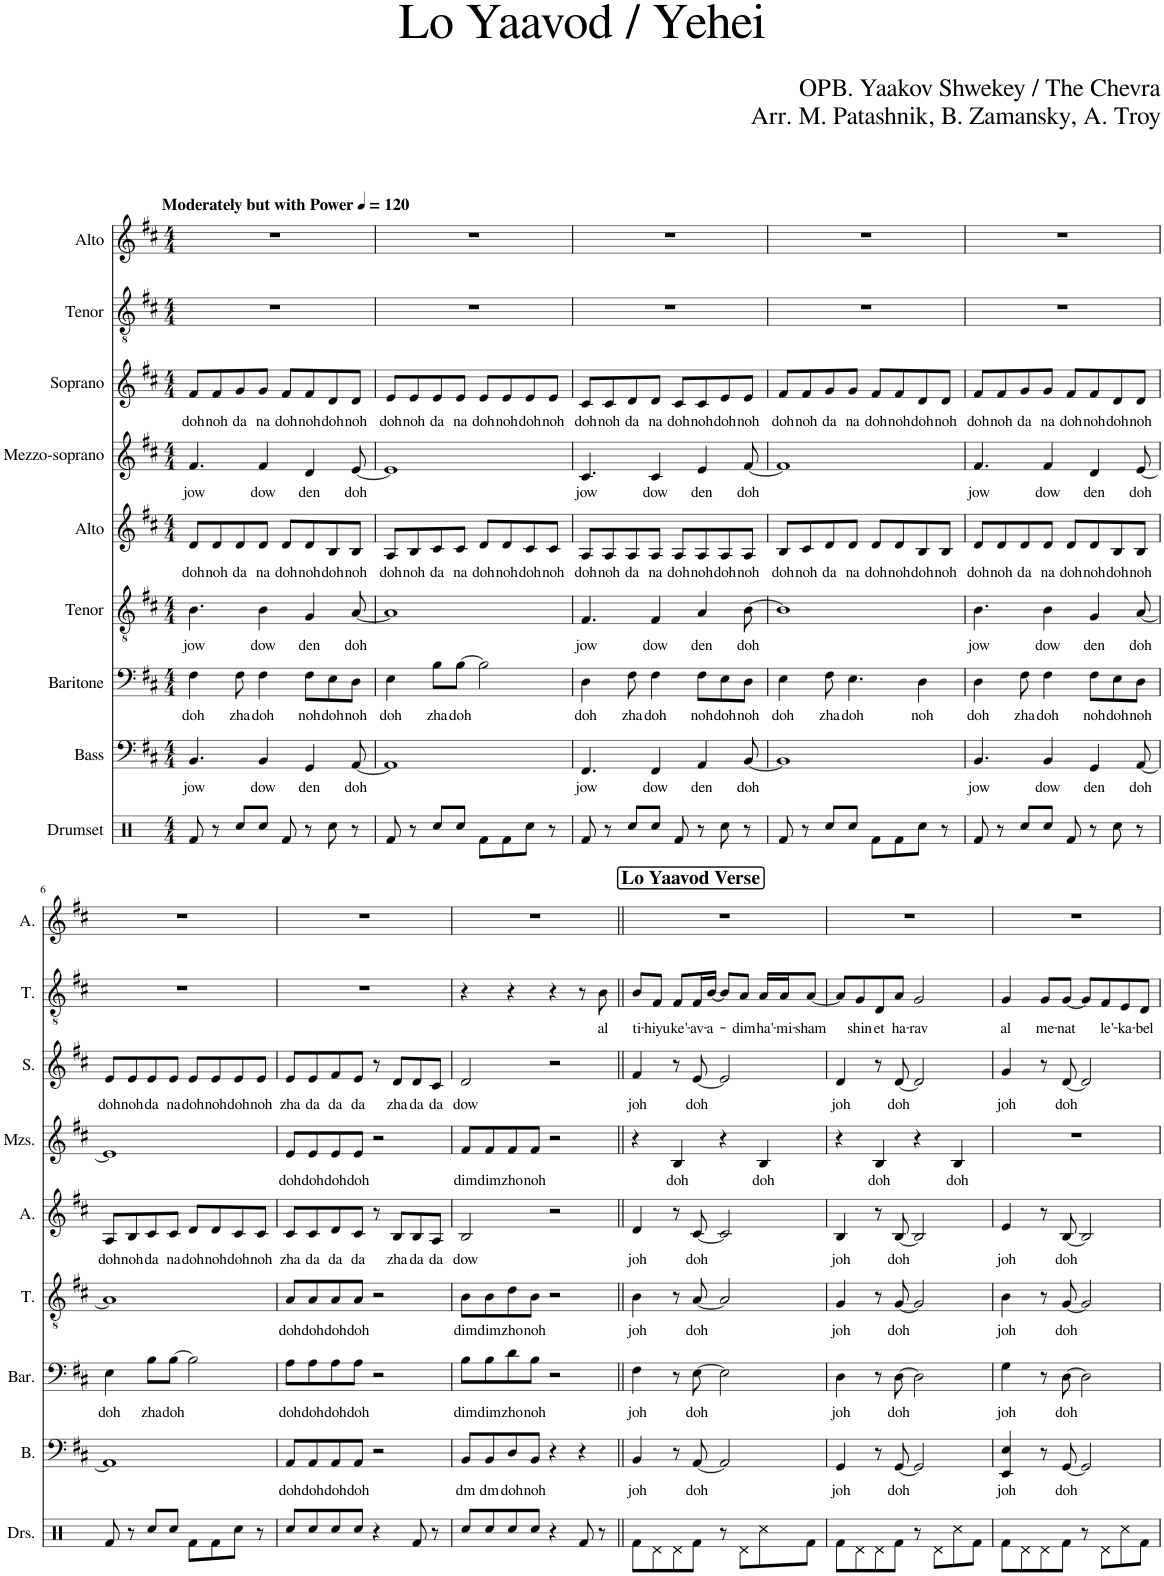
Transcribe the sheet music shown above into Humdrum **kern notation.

**kern	**kern	**text	**kern	**text	**kern	**text	**kern	**text	**kern	**text	**kern	**text	**kern	**text	**kern
*part9	*part8	*part8	*part7	*part7	*part6	*part6	*part5	*part5	*part4	*part4	*part3	*part3	*part2	*part2	*part1
*staff9	*staff8	*staff8	*staff7	*staff7	*staff6	*staff6	*staff5	*staff5	*staff4	*staff4	*staff3	*staff3	*staff2	*staff2	*staff1
*I"Drumset	*I"Bass	*	*I"Baritone	*	*I"Tenor	*	*I"Alto	*	*I"Mezzo-soprano	*	*I"Soprano	*	*I"Tenor	*	*I"Alto
*I'Drs.	*I'B.	*	*I'Bar.	*	*I'T.	*	*I'A.	*	*I'Mzs.	*	*I'S.	*	*I'T.	*	*I'A.
*clefX	*clefF4	*	*clefF4	*	*clefGv2	*	*clefG2	*	*clefG2	*	*clefG2	*	*clefGv2	*	*clefG2
*k[]	*k[f#c#]	*	*k[f#c#]	*	*k[f#c#]	*	*k[f#c#]	*	*k[f#c#]	*	*k[f#c#]	*	*k[f#c#]	*	*k[f#c#]
*M4/4	*M4/4	*	*M4/4	*	*M4/4	*	*M4/4	*	*M4/4	*	*M4/4	*	*M4/4	*	*M4/4
*MM120	*MM120	*	*MM120	*	*MM120	*	*MM120	*	*MM120	*	*MM120	*	*MM120	*	*MM120
=1	=1	=1	=1	=1	=1	=1	=1	=1	=1	=1	=1	=1	=1	=1	=1
!	!	!	!	!	!	!	!	!	!	!	!	!	!	!	!LO:TX:a:B:t=Moderately but with Power
!	!	!LO:LY:b	!	!LO:LY:b	!	!LO:LY:b	!	!LO:LY:b	!	!LO:LY:b	!	!LO:LY:b	!	!	!
8Rf/	4.BB/	jow	4F#\	doh	4.B\	jow	8d/L	doh	4.f#/	jow	8f#/L	doh	1r	.	1r
!	!	!	!	!	!	!	!	!LO:LY:b	!	!	!	!LO:LY:b	!	!	!
8r	.	.	.	.	.	.	8d/	noh	.	.	8f#/	noh	.	.	.
!	!	!	!	!LO:LY:b	!	!	!	!LO:LY:b	!	!	!	!LO:LY:b	!	!	!
8Rcc/L	.	.	8F#\	zha	.	.	8d/	da	.	.	8g/	da	.	.	.
!	!	!LO:LY:b	!	!LO:LY:b	!	!LO:LY:b	!	!LO:LY:b	!	!LO:LY:b	!	!LO:LY:b	!	!	!
8Rcc/J	4BB/	dow	4F#\	doh	4B\	dow	8d/J	na	4f#/	dow	8g/J	na	.	.	.
!	!	!	!	!	!	!	!	!LO:LY:b	!	!	!	!LO:LY:b	!	!	!
8Rf/	.	.	.	.	.	.	8d/L	doh	.	.	8f#/L	doh	.	.	.
!	!	!LO:LY:b	!	!LO:LY:b	!	!LO:LY:b	!	!LO:LY:b	!	!LO:LY:b	!	!LO:LY:b	!	!	!
8r	4GG/	den	8F#\L	noh	4G/	den	8d/	noh	4d/	den	8f#/	noh	.	.	.
!	!	!	!	!LO:LY:b	!	!	!	!LO:LY:b	!	!	!	!LO:LY:b	!	!	!
8Rcc\	.	.	8E\	doh	.	.	8B/	doh	.	.	8d/	doh	.	.	.
!	!	!LO:LY:b	!	!LO:LY:b	!	!LO:LY:b	!	!LO:LY:b	!	!LO:LY:b	!	!LO:LY:b	!	!	!
8r	[8AA/	doh	8D\J	noh	[8A/	doh	8B/J	noh	[8e/	doh	8d/J	noh	.	.	.
=2	=2	=2	=2	=2	=2	=2	=2	=2	=2	=2	=2	=2	=2	=2	=2
!	!	!	!	!LO:LY:b	!	!	!	!LO:LY:b	!	!	!	!LO:LY:b	!	!	!
8Rf/	1AA]	.	4E\	doh	1A]	.	8A/L	doh	1e]	.	8e/L	doh	1r	.	1r
!	!	!	!	!	!	!	!	!LO:LY:b	!	!	!	!LO:LY:b	!	!	!
8r	.	.	.	.	.	.	8B/	noh	.	.	8e/	noh	.	.	.
!	!	!	!	!LO:LY:b	!	!	!	!LO:LY:b	!	!	!	!LO:LY:b	!	!	!
8Rcc/L	.	.	8B\L	zha	.	.	8c#/	da	.	.	8e/	da	.	.	.
!	!	!	!	!LO:LY:b	!	!	!	!LO:LY:b	!	!	!	!LO:LY:b	!	!	!
8Rcc/J	.	.	[8B\J	doh	.	.	8c#/J	na	.	.	8e/J	na	.	.	.
!	!	!	!	!	!	!	!	!LO:LY:b	!	!	!	!LO:LY:b	!	!	!
8Rf\L	.	.	2B\]	.	.	.	8d/L	doh	.	.	8e/L	doh	.	.	.
!	!	!	!	!	!	!	!	!LO:LY:b	!	!	!	!LO:LY:b	!	!	!
8Rf\	.	.	.	.	.	.	8d/	noh	.	.	8e/	noh	.	.	.
!	!	!	!	!	!	!	!	!LO:LY:b	!	!	!	!LO:LY:b	!	!	!
8Rcc\J	.	.	.	.	.	.	8c#/	doh	.	.	8e/	doh	.	.	.
!	!	!	!	!	!	!	!	!LO:LY:b	!	!	!	!LO:LY:b	!	!	!
8r	.	.	.	.	.	.	8c#/J	noh	.	.	8e/J	noh	.	.	.
=3	=3	=3	=3	=3	=3	=3	=3	=3	=3	=3	=3	=3	=3	=3	=3
!	!	!LO:LY:b	!	!LO:LY:b	!	!LO:LY:b	!	!LO:LY:b	!	!LO:LY:b	!	!LO:LY:b	!	!	!
8Rf/	4.FF#/	jow	4D\	doh	4.F#/	jow	8A/L	doh	4.c#/	jow	8c#/L	doh	1r	.	1r
!	!	!	!	!	!	!	!	!LO:LY:b	!	!	!	!LO:LY:b	!	!	!
8r	.	.	.	.	.	.	8A/	noh	.	.	8c#/	noh	.	.	.
!	!	!	!	!LO:LY:b	!	!	!	!LO:LY:b	!	!	!	!LO:LY:b	!	!	!
8Rcc/L	.	.	8F#\	zha	.	.	8A/	da	.	.	8d/	da	.	.	.
!	!	!LO:LY:b	!	!LO:LY:b	!	!LO:LY:b	!	!LO:LY:b	!	!LO:LY:b	!	!LO:LY:b	!	!	!
8Rcc/J	4FF#/	dow	4F#\	doh	4F#/	dow	8A/J	na	4c#/	dow	8d/J	na	.	.	.
!	!	!	!	!	!	!	!	!LO:LY:b	!	!	!	!LO:LY:b	!	!	!
8Rf/	.	.	.	.	.	.	8A/L	doh	.	.	8c#/L	doh	.	.	.
!	!	!LO:LY:b	!	!LO:LY:b	!	!LO:LY:b	!	!LO:LY:b	!	!LO:LY:b	!	!LO:LY:b	!	!	!
8r	4AA/	den	8F#\L	noh	4A/	den	8A/	noh	4e/	den	8c#/	noh	.	.	.
!	!	!	!	!LO:LY:b	!	!	!	!LO:LY:b	!	!	!	!LO:LY:b	!	!	!
8Rcc\	.	.	8E\	doh	.	.	8A/	doh	.	.	8e/	doh	.	.	.
!	!	!LO:LY:b	!	!LO:LY:b	!	!LO:LY:b	!	!LO:LY:b	!	!LO:LY:b	!	!LO:LY:b	!	!	!
8r	[8BB/	doh	8D\J	noh	[8B\	doh	8A/J	noh	[8f#/	doh	8e/J	noh	.	.	.
=4	=4	=4	=4	=4	=4	=4	=4	=4	=4	=4	=4	=4	=4	=4	=4
!	!	!	!	!LO:LY:b	!	!	!	!LO:LY:b	!	!	!	!LO:LY:b	!	!	!
8Rf/	1BB]	.	4E\	doh	1B]	.	8B/L	doh	1f#]	.	8f#/L	doh	1r	.	1r
!	!	!	!	!	!	!	!	!LO:LY:b	!	!	!	!LO:LY:b	!	!	!
8r	.	.	.	.	.	.	8c#/	noh	.	.	8f#/	noh	.	.	.
!	!	!	!	!LO:LY:b	!	!	!	!LO:LY:b	!	!	!	!LO:LY:b	!	!	!
8Rcc/L	.	.	8F#\	zha	.	.	8d/	da	.	.	8g/	da	.	.	.
!	!	!	!	!LO:LY:b	!	!	!	!LO:LY:b	!	!	!	!LO:LY:b	!	!	!
8Rcc/J	.	.	4.E\	doh	.	.	8d/J	na	.	.	8g/J	na	.	.	.
!	!	!	!	!	!	!	!	!LO:LY:b	!	!	!	!LO:LY:b	!	!	!
8Rf\L	.	.	.	.	.	.	8d/L	doh	.	.	8f#/L	doh	.	.	.
!	!	!	!	!	!	!	!	!LO:LY:b	!	!	!	!LO:LY:b	!	!	!
8Rf\	.	.	.	.	.	.	8d/	noh	.	.	8f#/	noh	.	.	.
!	!	!	!	!LO:LY:b	!	!	!	!LO:LY:b	!	!	!	!LO:LY:b	!	!	!
8Rcc\J	.	.	4D\	noh	.	.	8B/	doh	.	.	8d/	doh	.	.	.
!	!	!	!	!	!	!	!	!LO:LY:b	!	!	!	!LO:LY:b	!	!	!
8r	.	.	.	.	.	.	8B/J	noh	.	.	8d/J	noh	.	.	.
=5	=5	=5	=5	=5	=5	=5	=5	=5	=5	=5	=5	=5	=5	=5	=5
!	!	!LO:LY:b	!	!LO:LY:b	!	!LO:LY:b	!	!LO:LY:b	!	!LO:LY:b	!	!LO:LY:b	!	!	!
8Rf/	4.BB/	jow	4D\	doh	4.B\	jow	8d/L	doh	4.f#/	jow	8f#/L	doh	1r	.	1r
!	!	!	!	!	!	!	!	!LO:LY:b	!	!	!	!LO:LY:b	!	!	!
8r	.	.	.	.	.	.	8d/	noh	.	.	8f#/	noh	.	.	.
!	!	!	!	!LO:LY:b	!	!	!	!LO:LY:b	!	!	!	!LO:LY:b	!	!	!
8Rcc/L	.	.	8F#\	zha	.	.	8d/	da	.	.	8g/	da	.	.	.
!	!	!LO:LY:b	!	!LO:LY:b	!	!LO:LY:b	!	!LO:LY:b	!	!LO:LY:b	!	!LO:LY:b	!	!	!
8Rcc/J	4BB/	dow	4F#\	doh	4B\	dow	8d/J	na	4f#/	dow	8g/J	na	.	.	.
!	!	!	!	!	!	!	!	!LO:LY:b	!	!	!	!LO:LY:b	!	!	!
8Rf/	.	.	.	.	.	.	8d/L	doh	.	.	8f#/L	doh	.	.	.
!	!	!LO:LY:b	!	!LO:LY:b	!	!LO:LY:b	!	!LO:LY:b	!	!LO:LY:b	!	!LO:LY:b	!	!	!
8r	4GG/	den	8F#\L	noh	4G/	den	8d/	noh	4d/	den	8f#/	noh	.	.	.
!	!	!	!	!LO:LY:b	!	!	!	!LO:LY:b	!	!	!	!LO:LY:b	!	!	!
8Rcc\	.	.	8E\	doh	.	.	8B/	doh	.	.	8d/	doh	.	.	.
!	!	!LO:LY:b	!	!LO:LY:b	!	!LO:LY:b	!	!LO:LY:b	!	!LO:LY:b	!	!LO:LY:b	!	!	!
8r	[8AA/	doh	8D\J	noh	[8A/	doh	8B/J	noh	[8e/	doh	8d/J	noh	.	.	.
!!LO:LB:g=z
=6	=6	=6	=6	=6	=6	=6	=6	=6	=6	=6	=6	=6	=6	=6	=6
!	!	!	!	!LO:LY:b	!	!	!	!LO:LY:b	!	!	!	!LO:LY:b	!	!	!
8Rf/	1AA]	.	4E\	doh	1A]	.	8A/L	doh	1e]	.	8e/L	doh	1r	.	1r
!	!	!	!	!	!	!	!	!LO:LY:b	!	!	!	!LO:LY:b	!	!	!
8r	.	.	.	.	.	.	8B/	noh	.	.	8e/	noh	.	.	.
!	!	!	!	!LO:LY:b	!	!	!	!LO:LY:b	!	!	!	!LO:LY:b	!	!	!
8Rcc/L	.	.	8B\L	zha	.	.	8c#/	da	.	.	8e/	da	.	.	.
!	!	!	!	!LO:LY:b	!	!	!	!LO:LY:b	!	!	!	!LO:LY:b	!	!	!
8Rcc/J	.	.	[8B\J	doh	.	.	8c#/J	na	.	.	8e/J	na	.	.	.
!	!	!	!	!	!	!	!	!LO:LY:b	!	!	!	!LO:LY:b	!	!	!
8Rf\L	.	.	2B\]	.	.	.	8d/L	doh	.	.	8e/L	doh	.	.	.
!	!	!	!	!	!	!	!	!LO:LY:b	!	!	!	!LO:LY:b	!	!	!
8Rf\	.	.	.	.	.	.	8d/	noh	.	.	8e/	noh	.	.	.
!	!	!	!	!	!	!	!	!LO:LY:b	!	!	!	!LO:LY:b	!	!	!
8Rcc\J	.	.	.	.	.	.	8c#/	doh	.	.	8e/	doh	.	.	.
!	!	!	!	!	!	!	!	!LO:LY:b	!	!	!	!LO:LY:b	!	!	!
8r	.	.	.	.	.	.	8c#/J	noh	.	.	8e/J	noh	.	.	.
=7	=7	=7	=7	=7	=7	=7	=7	=7	=7	=7	=7	=7	=7	=7	=7
!	!	!LO:LY:b	!	!LO:LY:b	!	!LO:LY:b	!	!LO:LY:b	!	!LO:LY:b	!	!LO:LY:b	!	!	!
8Rcc/L	8AA/L	doh	8A\L	doh	8A/L	doh	8c#/L	zha	8e/L	doh	8e/L	zha	1r	.	1r
!	!	!LO:LY:b	!	!LO:LY:b	!	!LO:LY:b	!	!LO:LY:b	!	!LO:LY:b	!	!LO:LY:b	!	!	!
8Rcc/	8AA/	doh	8A\	doh	8A/	doh	8c#/	da	8e/	doh	8e/	da	.	.	.
!	!	!LO:LY:b	!	!LO:LY:b	!	!LO:LY:b	!	!LO:LY:b	!	!LO:LY:b	!	!LO:LY:b	!	!	!
8Rcc/	8AA/	doh	8A\	doh	8A/	doh	8d/	da	8e/	doh	8f#/	da	.	.	.
!	!	!LO:LY:b	!	!LO:LY:b	!	!LO:LY:b	!	!LO:LY:b	!	!LO:LY:b	!	!LO:LY:b	!	!	!
8Rcc/J	8AA/J	doh	8A\J	doh	8A/J	doh	8c#/J	da	8e/J	doh	8e/J	da	.	.	.
4r	2r	.	2r	.	2r	.	8r	.	2r	.	8r	.	.	.	.
!	!	!	!	!	!	!	!	!LO:LY:b	!	!	!	!LO:LY:b	!	!	!
.	.	.	.	.	.	.	8B/L	zha	.	.	8d/L	zha	.	.	.
!	!	!	!	!	!	!	!	!LO:LY:b	!	!	!	!LO:LY:b	!	!	!
8Rf/	.	.	.	.	.	.	8B/	da	.	.	8d/	da	.	.	.
!	!	!	!	!	!	!	!	!LO:LY:b	!	!	!	!LO:LY:b	!	!	!
8r	.	.	.	.	.	.	8A/J	da	.	.	8c#/J	da	.	.	.
=8	=8	=8	=8	=8	=8	=8	=8	=8	=8	=8	=8	=8	=8	=8	=8
!	!	!LO:LY:b	!	!LO:LY:b	!	!LO:LY:b	!	!LO:LY:b	!	!LO:LY:b	!	!LO:LY:b	!	!	!
8Rcc/L	8BB/L	dm	8B\L	dim	8B\L	dim	2B/	dow	8f#/L	dim	2d/	dow	4r	.	1r
!	!	!LO:LY:b	!	!LO:LY:b	!	!LO:LY:b	!	!	!	!LO:LY:b	!	!	!	!	!
8Rcc/	8BB/	dm	8B\	dim	8B\	dim	.	.	8f#/	dim	.	.	.	.	.
!	!	!LO:LY:b	!	!LO:LY:b	!	!LO:LY:b	!	!	!	!LO:LY:b	!	!	!	!	!
8Rcc/	8D/	doh	8d\	zho	8d\	zho	.	.	8f#/	zho	.	.	4r	.	.
!	!	!LO:LY:b	!	!LO:LY:b	!	!LO:LY:b	!	!	!	!LO:LY:b	!	!	!	!	!
8Rcc/J	8BB/J	noh	8B\J	noh	8B\J	noh	.	.	8f#/J	noh	.	.	.	.	.
4r	4r	.	2r	.	2r	.	2r	.	2r	.	2r	.	4r	.	.
8Rf/	4r	.	.	.	.	.	.	.	.	.	.	.	8r	.	.
!	!	!	!	!	!	!	!	!	!	!	!	!	!	!LO:LY:b	!
8r	.	.	.	.	.	.	.	.	.	.	.	.	8B\	al	.
!!LO:REH:place=s1:a:B:cj:fs=14:t=Lo Yaavod Verse
=9||	=9||	=9||	=9||	=9||	=9||	=9||	=9||	=9||	=9||	=9||	=9||	=9||	=9||	=9||	=9||
!	!	!LO:LY:b	!	!LO:LY:b	!	!LO:LY:b	!	!LO:LY:b	!	!	!	!LO:LY:b	!	!LO:LY:b	!
8Rf\L	4BB/	joh	4F#\	joh	4B\	joh	4d/	joh	4r	.	4f#/	joh	8B/L	ti-	1r
!	!	!	!	!	!	!	!	!	!	!	!	!	!	!LO:LY:b	!
8Rd\	.	.	.	.	.	.	.	.	.	.	.	.	8F#/J	-hiyu	.
!	!	!	!	!	!	!	!	!	!	!LO:LY:b	!	!	!	!LO:LY:b	!
8Rd\	8r	.	8r	.	8r	.	8r	.	4B/	doh	8r	.	8F#/L	ke'-	.
!	!	!LO:LY:b	!	!LO:LY:b	!	!LO:LY:b	!	!LO:LY:b	!	!	!	!LO:LY:b	!	!LO:LY:b	!
8Rf\J	[8AA/	doh	[8E\	doh	[8A/	doh	[8c#/	doh	.	.	[8e/	doh	16F#/L	-av-	.
!	!	!	!	!	!	!	!	!	!	!	!	!	!	!LO:LY:b	!
.	.	.	.	.	.	.	.	.	.	.	.	.	[16B/JJ	-a-	.
8r	2AA/]	.	2E\]	.	2A/]	.	2c#/]	.	4r	.	2e/]	.	8B/L]	.	.
!	!	!	!	!	!	!	!	!	!	!	!	!	!	!LO:LY:b	!
8Rd\L	.	.	.	.	.	.	.	.	.	.	.	.	8A/J	-dim	.
!	!	!	!	!	!	!	!	!	!	!LO:LY:b	!	!	!	!LO:LY:b	!
8Rcc\	.	.	.	.	.	.	.	.	4B/	doh	.	.	16A/LL	ha'-	.
!	!	!	!	!	!	!	!	!	!	!	!	!	!	!LO:LY:b	!
.	.	.	.	.	.	.	.	.	.	.	.	.	16A/J	-mi-	.
!	!	!	!	!	!	!	!	!	!	!	!	!	!	!LO:LY:b	!
8Rf\J	.	.	.	.	.	.	.	.	.	.	.	.	[8A/J	-sham	.
=10	=10	=10	=10	=10	=10	=10	=10	=10	=10	=10	=10	=10	=10	=10	=10
!	!	!LO:LY:b	!	!LO:LY:b	!	!LO:LY:b	!	!LO:LY:b	!	!	!	!LO:LY:b	!	!	!
8Rf\L	4GG/	joh	4D\	joh	4G/	joh	4B/	joh	4r	.	4d/	joh	8A/L]	.	1r
!	!	!	!	!	!	!	!	!	!	!	!	!	!	!LO:LY:b	!
8Rd\	.	.	.	.	.	.	.	.	.	.	.	.	8G/	shin	.
!	!	!	!	!	!	!	!	!	!	!LO:LY:b	!	!	!	!LO:LY:b	!
8Rd\	8r	.	8r	.	8r	.	8r	.	4B/	doh	8r	.	8D/	et	.
!	!	!LO:LY:b	!	!LO:LY:b	!	!LO:LY:b	!	!LO:LY:b	!	!	!	!LO:LY:b	!	!LO:LY:b	!
8Rf\J	[8GG/	doh	[8D\	doh	[8G/	doh	[8B/	doh	.	.	[8d/	doh	8A/J	ha-	.
!	!	!	!	!	!	!	!	!	!	!	!	!	!	!LO:LY:b	!
8r	2GG/]	.	2D\]	.	2G/]	.	2B/]	.	4r	.	2d/]	.	2G/	-rav	.
8Rd\L	.	.	.	.	.	.	.	.	.	.	.	.	.	.	.
!	!	!	!	!	!	!	!	!	!	!LO:LY:b	!	!	!	!	!
8Rcc\	.	.	.	.	.	.	.	.	4B/	doh	.	.	.	.	.
8Rf\J	.	.	.	.	.	.	.	.	.	.	.	.	.	.	.
=11	=11	=11	=11	=11	=11	=11	=11	=11	=11	=11	=11	=11	=11	=11	=11
!	!	!LO:LY:b	!	!LO:LY:b	!	!LO:LY:b	!	!LO:LY:b	!	!	!	!LO:LY:b	!	!LO:LY:b	!
8Rf\L	4EE/ 4E/	joh	4G\	joh	4B\	joh	4e/	joh	1r	.	4g/	joh	4G/	al	1r
8Rd\	.	.	.	.	.	.	.	.	.	.	.	.	.	.	.
!	!	!	!	!	!	!	!	!	!	!	!	!	!	!LO:LY:b	!
8Rd\	8r	.	8r	.	8r	.	8r	.	.	.	8r	.	8G/L	me-	.
!	!	!LO:LY:b	!	!LO:LY:b	!	!LO:LY:b	!	!LO:LY:b	!	!	!	!LO:LY:b	!	!LO:LY:b	!
8Rf\J	[8GG/	doh	[8D\	doh	[8G/	doh	[8B/	doh	.	.	[8d/	doh	[8G/J	-nat	.
8r	2GG/]	.	2D\]	.	2G/]	.	2B/]	.	.	.	2d/]	.	8G/L]	.	.
!	!	!	!	!	!	!	!	!	!	!	!	!	!	!LO:LY:b	!
8Rd\L	.	.	.	.	.	.	.	.	.	.	.	.	8F#/	le'-	.
!	!	!	!	!	!	!	!	!	!	!	!	!	!	!LO:LY:b	!
8Rcc\	.	.	.	.	.	.	.	.	.	.	.	.	8E/	-ka-	.
!	!	!	!	!	!	!	!	!	!	!	!	!	!	!LO:LY:b	!
8Rf\J	.	.	.	.	.	.	.	.	.	.	.	.	8D/J	-bel	.
=	=	=	=	=	=	=	=	=	=	=	=	=	=	=	=
*-	*-	*-	*-	*-	*-	*-	*-	*-	*-	*-	*-	*-	*-	*-	*-
